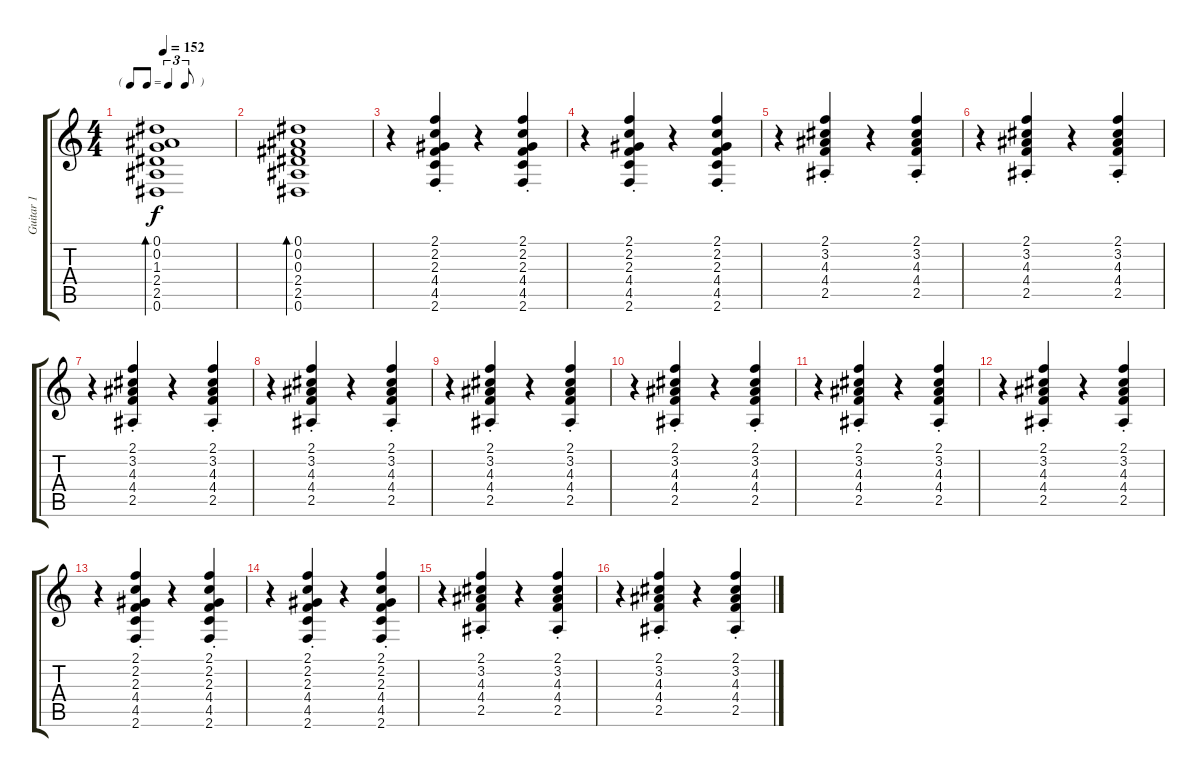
\track ("Guitar 1" "Guitar 1") {instrument acousticguitarsteel}
\staff {score tabs}
\tuning (Eb4 Bb3 Gb3 Db3 Ab2 Eb2) {hide}
\ts (4 4)
\tf triplet8th
\tempo 152
\clef g2
\ks c
(0.1 0.2 1.3 2.4 2.5 0.6).1{bd 240 dy f} |
(0.1 0.2 0.3 2.4 2.5 0.6).1{bd 240} |
r.4 (2.1{st} 2.2{st} 2.3{st} 4.4{st} 4.5{st} 2.6{st}).4 r.4 (2.1{st} 2.2{st} 2.3{st} 4.4{st} 4.5{st} 2.6{st}).4 |
r.4 (2.1{st} 2.2{st} 2.3{st} 4.4{st} 4.5{st} 2.6{st}).4 r.4 (2.1{st} 2.2{st} 2.3{st} 4.4{st} 4.5{st} 2.6{st}).4 |
r.4 (2.1{st} 3.2{st} 4.3{st} 4.4{st} 2.5{st}).4 r.4 (2.1{st} 3.2{st} 4.3{st} 4.4{st} 2.5{st}).4 |
r.4 (2.1{st} 3.2{st} 4.3{st} 4.4{st} 2.5{st}).4 r.4 (2.1{st} 3.2{st} 4.3{st} 4.4{st} 2.5{st}).4 |
r.4 (2.1{st} 3.2{st} 4.3{st} 4.4{st} 2.5{st}).4 r.4 (2.1{st} 3.2{st} 4.3{st} 4.4{st} 2.5{st}).4 |
r.4 (2.1{st} 3.2{st} 4.3{st} 4.4{st} 2.5{st}).4 r.4 (2.1{st} 3.2{st} 4.3{st} 4.4{st} 2.5{st}).4 |
r.4 (2.1{st} 3.2{st} 4.3{st} 4.4{st} 2.5{st}).4 r.4 (2.1{st} 3.2{st} 4.3{st} 4.4{st} 2.5{st}).4 |
r.4 (2.1{st} 3.2{st} 4.3{st} 4.4{st} 2.5{st}).4 r.4 (2.1{st} 3.2{st} 4.3{st} 4.4{st} 2.5{st}).4 |
r.4 (2.1{st} 3.2{st} 4.3{st} 4.4{st} 2.5{st}).4 r.4 (2.1{st} 3.2{st} 4.3{st} 4.4{st} 2.5{st}).4 |
r.4 (2.1{st} 3.2{st} 4.3{st} 4.4{st} 2.5{st}).4 r.4 (2.1{st} 3.2{st} 4.3{st} 4.4{st} 2.5{st}).4 |
r.4 (2.1{st} 2.2{st} 2.3{st} 4.4{st} 4.5{st} 2.6{st}).4 r.4 (2.1{st} 2.2{st} 2.3{st} 4.4{st} 4.5{st} 2.6{st}).4 |
r.4 (2.1{st} 2.2{st} 2.3{st} 4.4{st} 4.5{st} 2.6{st}).4 r.4 (2.1{st} 2.2{st} 2.3{st} 4.4{st} 4.5{st} 2.6{st}).4 |
r.4 (2.1{st} 3.2{st} 4.3{st} 4.4{st} 2.5{st}).4 r.4 (2.1{st} 3.2{st} 4.3{st} 4.4{st} 2.5{st}).4 |
r.4 (2.1{st} 3.2{st} 4.3{st} 4.4{st} 2.5{st}).4 r.4 (2.1{st} 3.2{st} 4.3{st} 4.4{st} 2.5{st}).4
